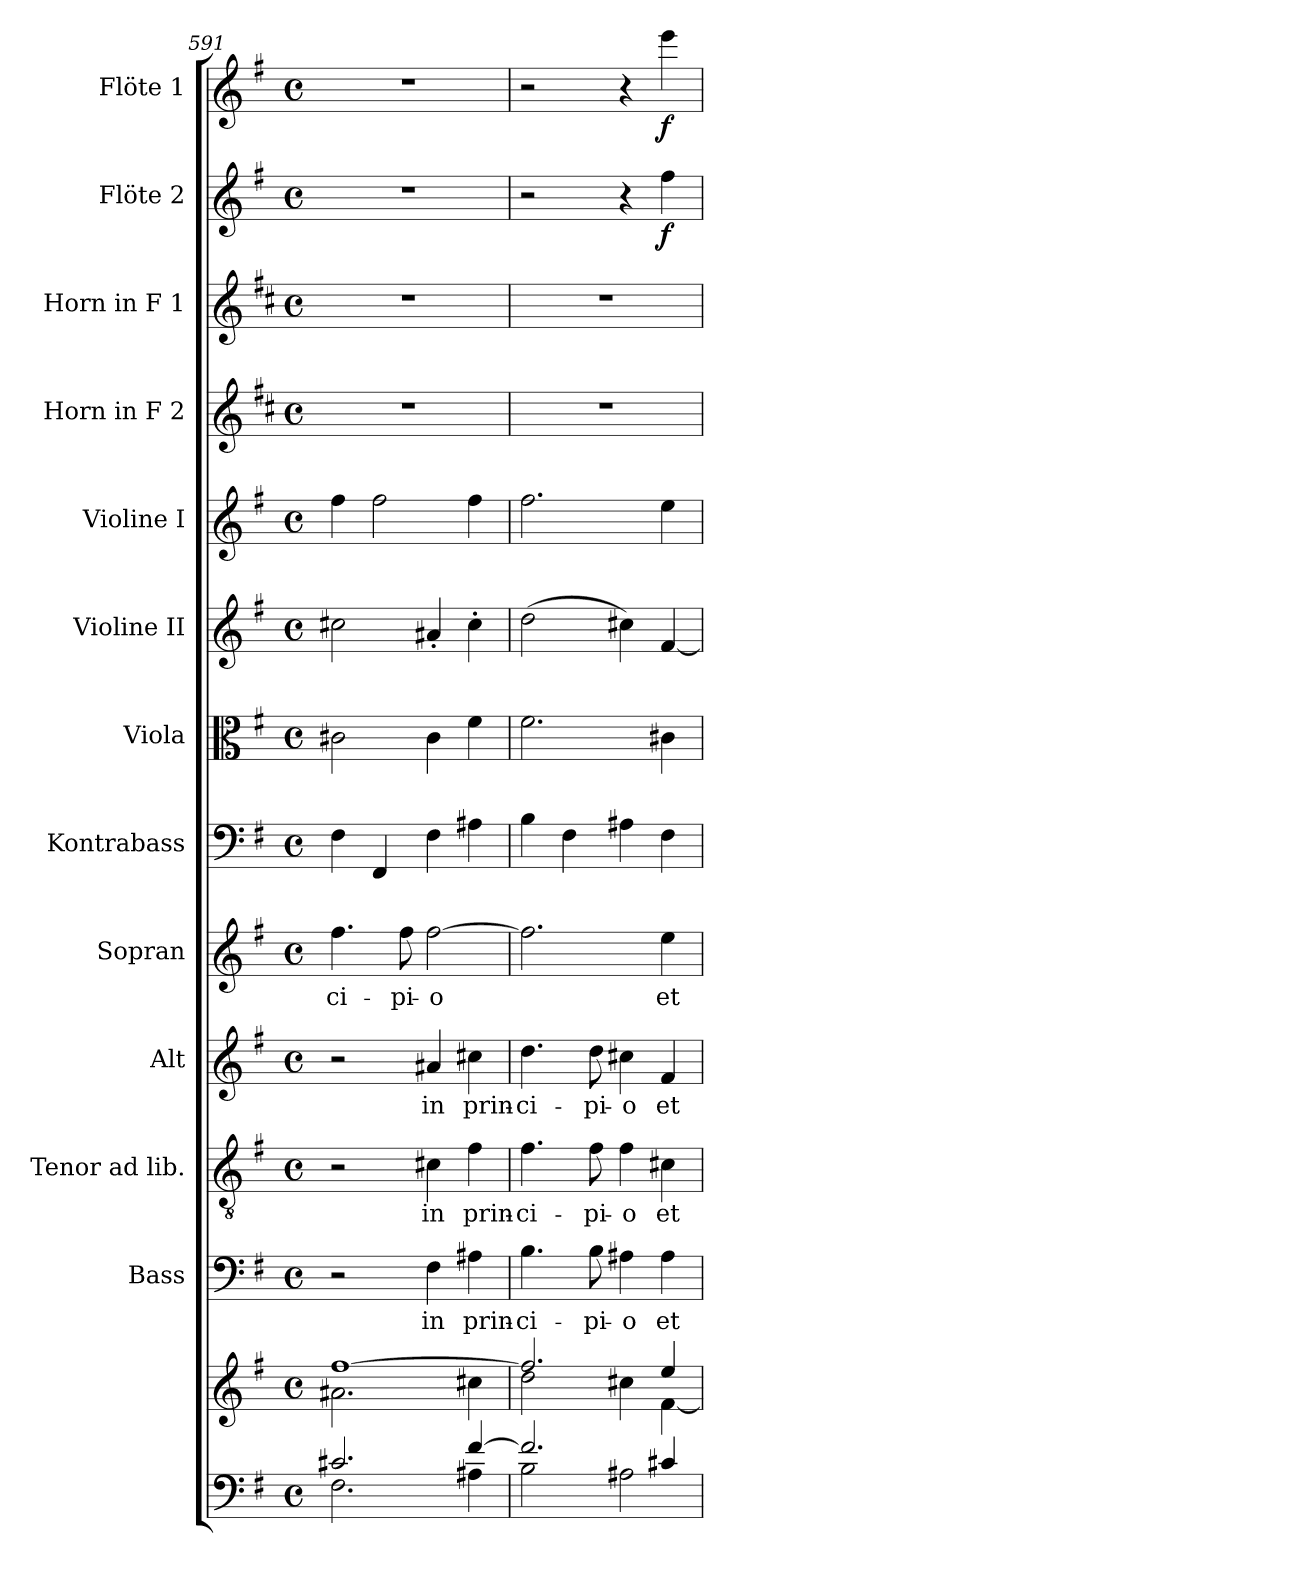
**kern	**kern	**kern	**text	**kern	**text	**kern	**text	**kern	**text	**kern	**kern	**kern	**kern	**kern	**kern	**kern	**dynam	**kern	**dynam
*part13	*part13	*part12	*part12	*part11	*part11	*part10	*part10	*part9	*part9	*part8	*part7	*part6	*part5	*part4	*part3	*part2	*part2	*part1	*part1
*staff14	*staff13	*staff12	*staff12	*staff11	*staff11	*staff10	*staff10	*staff9	*staff9	*staff8	*staff7	*staff6	*staff5	*staff4	*staff3	*staff2	*staff2	*staff1	*staff1
*	*	*I"Bass	*	*I"Tenor ad lib.	*	*I"Alt	*	*I"Sopran	*	*I"Kontrabass	*I"Viola	*I"Violine II	*I"Violine I	*I"Horn in F 2	*I"Horn in F 1	*I"Flöte 2	*	*I"Flöte 1	*
*	*	*I'B.	*	*I'T.	*	*I'A.	*	*I'S.	*	*I'Kb.	*I'Vla.	*I'Vl. II	*I'Vl. I	*	*	*I'Fl. 2	*	*I'Fl. 1	*
*clefF4	*clefG2	*clefF4	*	*clefGv2	*	*clefG2	*	*clefG2	*	*clefF4	*clefC3	*clefG2	*clefG2	*clefG2	*clefG2	*clefG2	*	*clefG2	*
*	*	*	*	*	*	*	*	*	*	*ITrd7c12	*	*	*	*ITrd4c7	*ITrd4c7	*	*	*	*
*k[f#]	*k[f#]	*k[f#]	*	*k[f#]	*	*k[f#]	*	*k[f#]	*	*k[f#]	*k[f#]	*k[f#]	*k[f#]	*k[f#]	*k[f#]	*k[f#]	*	*k[f#]	*
*G:	*G:	*G:	*	*G:	*	*G:	*	*G:	*	*G:	*G:	*G:	*G:	*G:	*G:	*G:	*	*G:	*
*M4/4	*M4/4	*M4/4	*	*M4/4	*	*M4/4	*	*M4/4	*	*M4/4	*M4/4	*M4/4	*M4/4	*M4/4	*M4/4	*M4/4	*	*M4/4	*
*met(c)	*met(c)	*met(c)	*	*met(c)	*	*met(c)	*	*met(c)	*	*met(c)	*met(c)	*met(c)	*met(c)	*met(c)	*met(c)	*met(c)	*	*met(c)	*
=591	=591	=591	=591	=591	=591	=591	=591	=591	=591	=591	=591	=591	=591	=591	=591	=591	=591	=591	=591
*^	*^	*	*	*	*	*	*	*	*	*	*	*	*	*	*	*	*	*	*
!	!	!	!	!	!	!	!	!	!	!	!LO:LY:b	!	!	!	!	!	!	!	!	!	!
2.c#X/	2.F#\	[>1ff#	2.a#X\	2r	.	2r	.	2r	.	4.ff#\	-ci-	4FF#\	2c#X\	2cc#X\	4ff#\	1r	1r	1r	.	1r	.
.	.	.	.	.	.	.	.	.	.	.	.	4FFF#/	.	.	2ff#\	.	.	.	.	.	.
!	!	!	!	!	!	!	!	!	!	!	!LO:LY:b	!	!	!	!	!	!	!	!	!	!
.	.	.	.	.	.	.	.	.	.	8ff#\	-pi-	.	.	.	.	.	.	.	.	.	.
!	!	!	!	!	!LO:LY:b	!	!LO:LY:b	!	!LO:LY:b	!	!LO:LY:b	!	!	!	!	!	!	!	!	!	!
.	.	.	.	4F#\	in	4c#X\	in	4a#X/	in	[2ff#\	-o	4FF#\	4c#\	4a#X'</	.	.	.	.	.	.	.
!	!	!	!	!	!LO:LY:b	!	!LO:LY:b	!	!LO:LY:b	!	!	!	!	!	!	!	!	!	!	!	!
[>4f#/	4A#X\	.	4cc#X\	4A#X\	prin-	4f#\	prin-	4cc#X\	prin-	.	.	4AA#X\	4f#\	4cc#'>\	4ff#\	.	.	.	.	.	.
=592	=592	=592	=592	=592	=592	=592	=592	=592	=592	=592	=592	=592	=592	=592	=592	=592	=592	=592	=592	=592	=592
!	!	!	!	!	!LO:LY:b	!	!LO:LY:b	!	!LO:LY:b	!	!	!	!	!	!	!	!	!	!	!	!
2.f#/]	2B\	2.ff#/]	2dd\	4.B\	-ci-	4.f#\	-ci-	4.dd\	-ci-	2.ff#\]	.	4BB\	2.f#\	(>2dd\	2.ff#\	1r	1r	2r	.	2r	.
.	.	.	.	.	.	.	.	.	.	.	.	4FF#\	.	.	.	.	.	.	.	.	.
!	!	!	!	!	!LO:LY:b	!	!LO:LY:b	!	!LO:LY:b	!	!	!	!	!	!	!	!	!	!	!	!
.	.	.	.	8B\	-pi-	8f#\	-pi-	8dd\	-pi-	.	.	.	.	.	.	.	.	.	.	.	.
!	!	!	!	!	!LO:LY:b	!	!LO:LY:b	!	!LO:LY:b	!	!	!	!	!	!	!	!	!	!	!	!
.	2A#X\	.	4cc#X\	4A#X\	-o	4f#\	-o	4cc#X\	-o	.	.	4AA#X\	.	4cc#X\)	.	.	.	4r	.	4r	.
!	!	!	!	!	!LO:LY:b	!	!LO:LY:b	!	!LO:LY:b	!	!LO:LY:b	!	!	!	!	!	!	!	!LO:DY:b	!	!LO:DY:b
4c#X/	.	4ee/	[<4f#\	4A#\	et	4c#X\	et	4f#/	et	4ee\	et	4FF#\	4c#X\	[4f#/	4ee\	.	.	4ff#\	f	4eee\	f
*v	*v	*	*	*	*	*	*	*	*	*	*	*	*	*	*	*	*	*	*	*	*
*	*v	*v	*	*	*	*	*	*	*	*	*	*	*	*	*	*	*	*	*	*
=	=	=	=	=	=	=	=	=	=	=	=	=	=	=	=	=	=	=	=
*-	*-	*-	*-	*-	*-	*-	*-	*-	*-	*-	*-	*-	*-	*-	*-	*-	*-	*-	*-
